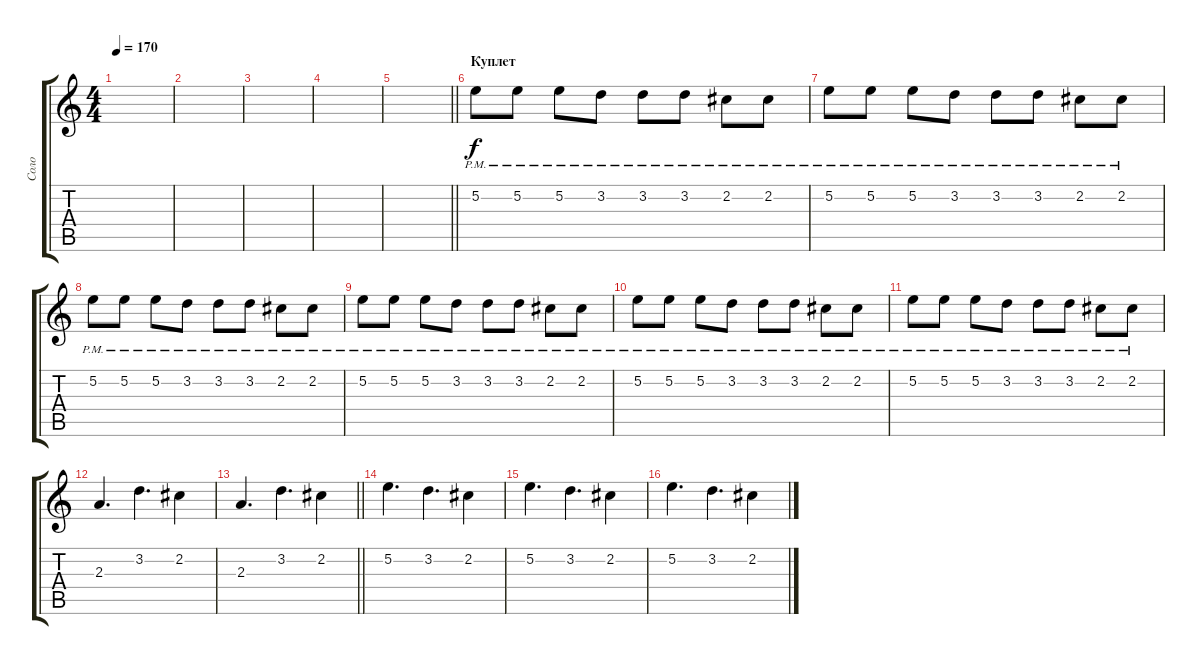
\track ("Соло" "Соло") {instrument overdrivenguitar}
\staff {score tabs}
\tuning (E4 B3 G3 D3 A2 E2) {hide}
\ts (4 4)
\tempo 170
\clef g2
\ks c
|
|
|
|
\barLineRight lightlight
|
\section ("" "Куплет")
5.2{pm}.8 5.2{pm}.8 5.2{pm}.8 3.2{pm}.8 3.2{pm}.8 3.2{pm}.8 2.2{pm}.8 2.2{pm}.8 |
5.2{pm}.8 5.2{pm}.8 5.2{pm}.8 3.2{pm}.8 3.2{pm}.8 3.2{pm}.8 2.2{pm}.8 2.2{pm}.8 |
5.2{pm}.8 5.2{pm}.8 5.2{pm}.8 3.2{pm}.8 3.2{pm}.8 3.2{pm}.8 2.2{pm}.8 2.2{pm}.8 |
5.2{pm}.8 5.2{pm}.8 5.2{pm}.8 3.2{pm}.8 3.2{pm}.8 3.2{pm}.8 2.2{pm}.8 2.2{pm}.8 |
5.2{pm}.8 5.2{pm}.8 5.2{pm}.8 3.2{pm}.8 3.2{pm}.8 3.2{pm}.8 2.2{pm}.8 2.2{pm}.8 |
5.2{pm}.8 5.2{pm}.8 5.2{pm}.8 3.2{pm}.8 3.2{pm}.8 3.2{pm}.8 2.2{pm}.8 2.2{pm}.8 |
2.3.4{d} 3.2.4{d} 2.2.4 |
\barLineRight lightlight
2.3.4{d} 3.2.4{d} 2.2.4 |
\section ("" " ")
5.2.4{d} 3.2.4{d} 2.2.4 |
5.2.4{d} 3.2.4{d} 2.2.4 |
5.2.4{d} 3.2.4{d} 2.2.4
